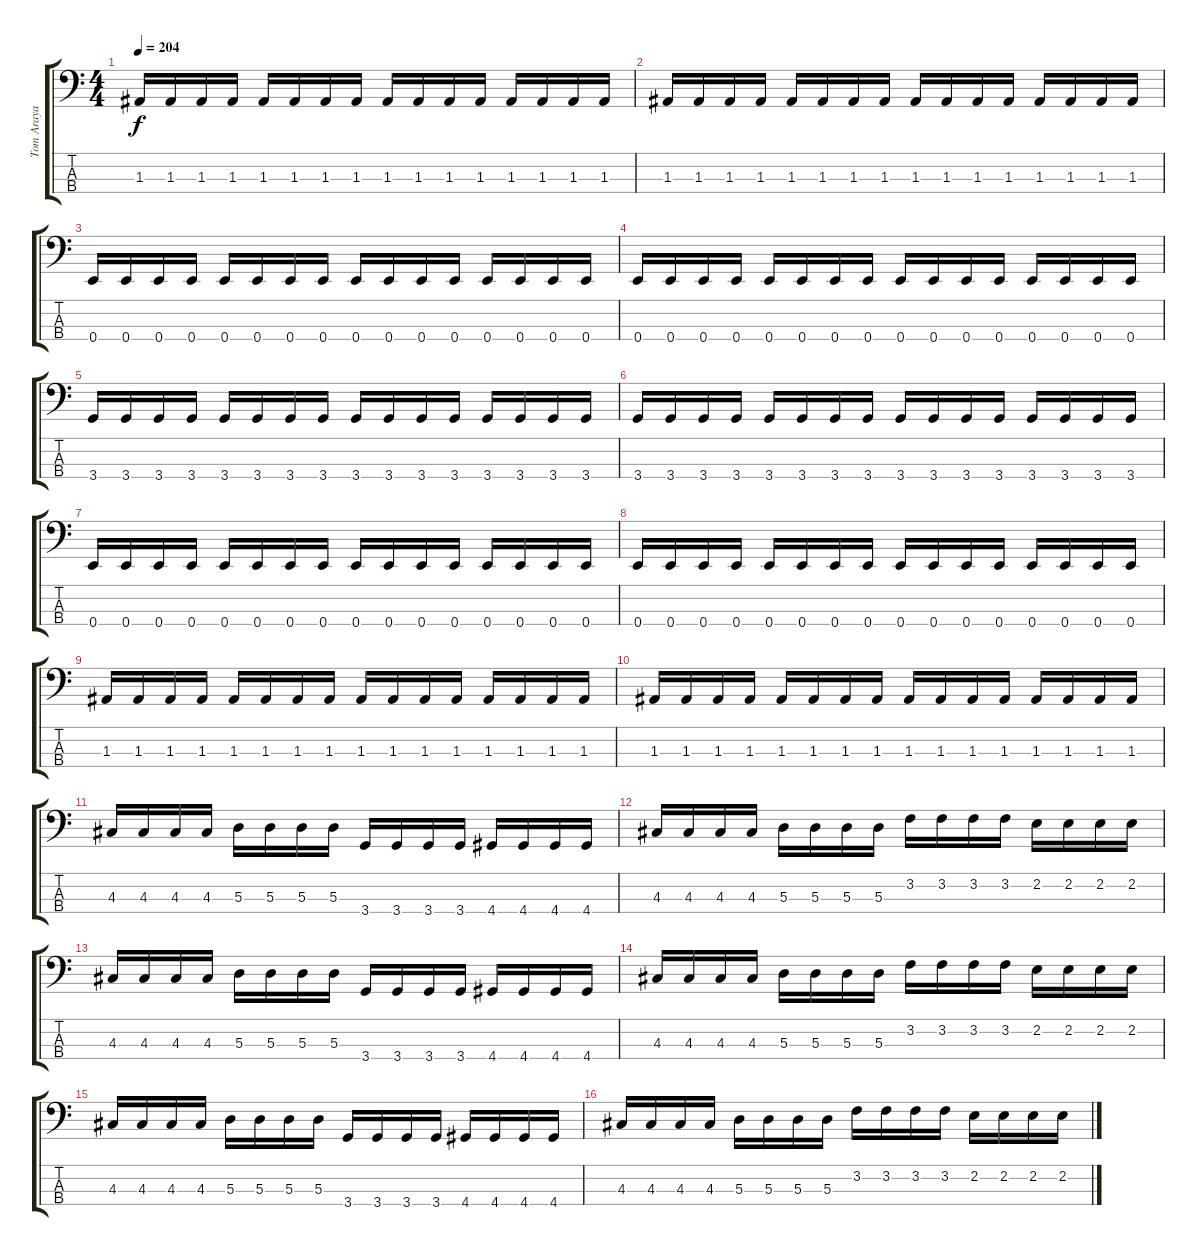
\track ("Tom Araya" "Tom Araya") {instrument electricbasspick}
\staff {score tabs}
\tuning (G2 D2 A1 E1) {hide}
\ts (4 4)
\tempo 204
\clef f4
\ks c
1.3.16{dy f} 1.3.16 1.3.16 1.3.16 1.3.16 1.3.16 1.3.16 1.3.16 1.3.16 1.3.16 1.3.16 1.3.16 1.3.16 1.3.16 1.3.16 1.3.16 |
1.3.16 1.3.16 1.3.16 1.3.16 1.3.16 1.3.16 1.3.16 1.3.16 1.3.16 1.3.16 1.3.16 1.3.16 1.3.16 1.3.16 1.3.16 1.3.16 |
0.4.16 0.4.16 0.4.16 0.4.16 0.4.16 0.4.16 0.4.16 0.4.16 0.4.16 0.4.16 0.4.16 0.4.16 0.4.16 0.4.16 0.4.16 0.4.16 |
0.4.16 0.4.16 0.4.16 0.4.16 0.4.16 0.4.16 0.4.16 0.4.16 0.4.16 0.4.16 0.4.16 0.4.16 0.4.16 0.4.16 0.4.16 0.4.16 |
3.4.16 3.4.16 3.4.16 3.4.16 3.4.16 3.4.16 3.4.16 3.4.16 3.4.16 3.4.16 3.4.16 3.4.16 3.4.16 3.4.16 3.4.16 3.4.16 |
3.4.16 3.4.16 3.4.16 3.4.16 3.4.16 3.4.16 3.4.16 3.4.16 3.4.16 3.4.16 3.4.16 3.4.16 3.4.16 3.4.16 3.4.16 3.4.16 |
0.4.16 0.4.16 0.4.16 0.4.16 0.4.16 0.4.16 0.4.16 0.4.16 0.4.16 0.4.16 0.4.16 0.4.16 0.4.16 0.4.16 0.4.16 0.4.16 |
0.4.16 0.4.16 0.4.16 0.4.16 0.4.16 0.4.16 0.4.16 0.4.16 0.4.16 0.4.16 0.4.16 0.4.16 0.4.16 0.4.16 0.4.16 0.4.16 |
1.3.16 1.3.16 1.3.16 1.3.16 1.3.16 1.3.16 1.3.16 1.3.16 1.3.16 1.3.16 1.3.16 1.3.16 1.3.16 1.3.16 1.3.16 1.3.16 |
1.3.16 1.3.16 1.3.16 1.3.16 1.3.16 1.3.16 1.3.16 1.3.16 1.3.16 1.3.16 1.3.16 1.3.16 1.3.16 1.3.16 1.3.16 1.3.16 |
4.3.16 4.3.16 4.3.16 4.3.16 5.3.16 5.3.16 5.3.16 5.3.16 3.4.16 3.4.16 3.4.16 3.4.16 4.4.16 4.4.16 4.4.16 4.4.16 |
4.3.16 4.3.16 4.3.16 4.3.16 5.3.16 5.3.16 5.3.16 5.3.16 3.2.16 3.2.16 3.2.16 3.2.16 2.2.16 2.2.16 2.2.16 2.2.16 |
4.3.16 4.3.16 4.3.16 4.3.16 5.3.16 5.3.16 5.3.16 5.3.16 3.4.16 3.4.16 3.4.16 3.4.16 4.4.16 4.4.16 4.4.16 4.4.16 |
4.3.16 4.3.16 4.3.16 4.3.16 5.3.16 5.3.16 5.3.16 5.3.16 3.2.16 3.2.16 3.2.16 3.2.16 2.2.16 2.2.16 2.2.16 2.2.16 |
4.3.16 4.3.16 4.3.16 4.3.16 5.3.16 5.3.16 5.3.16 5.3.16 3.4.16 3.4.16 3.4.16 3.4.16 4.4.16 4.4.16 4.4.16 4.4.16 |
4.3.16 4.3.16 4.3.16 4.3.16 5.3.16 5.3.16 5.3.16 5.3.16 3.2.16 3.2.16 3.2.16 3.2.16 2.2.16 2.2.16 2.2.16 2.2.16
